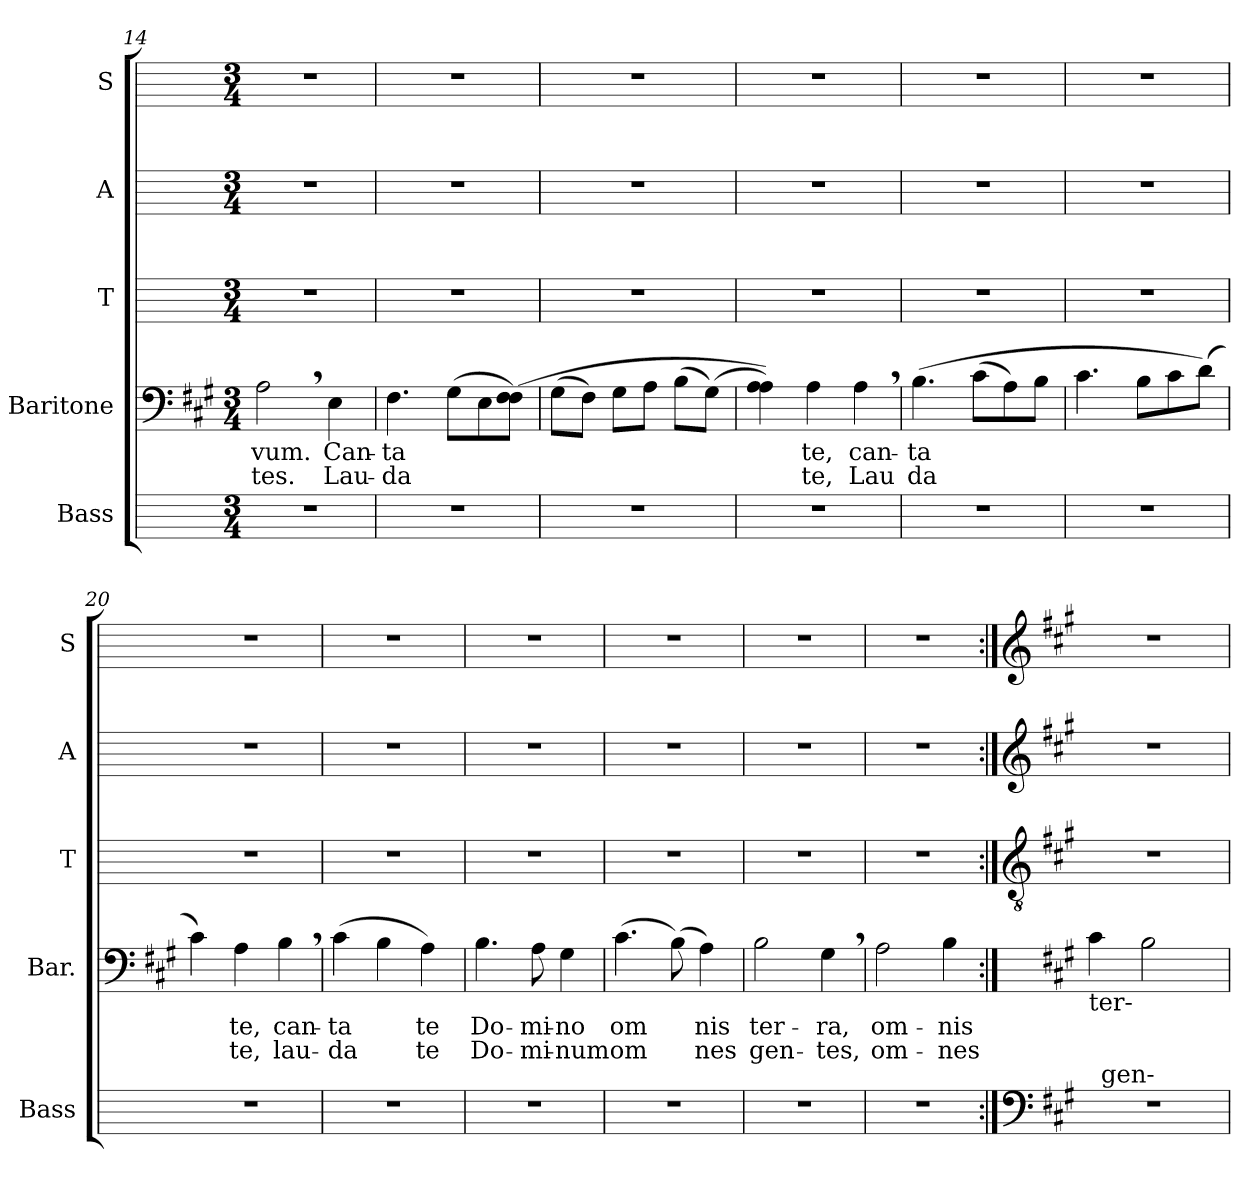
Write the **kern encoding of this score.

**kern	**kern	**text	**text	**kern	**kern	**kern
*part5	*part4	*part4	*part4	*part3	*part2	*part1
*staff5	*staff4	*staff4	*staff4	*staff3	*staff2	*staff1
*I"Bass	*I"Baritone	*	*	*I"T	*I"A	*I"S
*I'Bass	*I'Bar.	*	*	*I'T	*I'A	*I'S
*	*clefF4	*	*	*	*	*
*k[]	*k[f#c#g#]	*	*	*k[]	*k[]	*k[]
*C:	*A:	*	*	*C:	*C:	*C:
*M3/4	*M3/4	*	*	*M3/4	*M3/4	*M3/4
=14	=14	=14	=14	=14	=14	=14
!	!	!LO:LY:b:cj	!LO:LY:b:cj	!	!	!
2.r	2A,>\	-vum.	tes.	2.r	2.r	2.r
!	!	!LO:LY:b:cj	!LO:LY:b:cj	!	!	!
.	4E\	Can-	-Lau-	.	.	.
=15	=15	=15	=15	=15	=15	=15
!	!	!LO:LY:b:cj	!LO:LY:b:cj	!	!	!
2.r	4.F#\	-ta-	-da-	2.r	2.r	2.r
!	!	!LO:LY:b:cj	!LO:LY:b:cj	!	!	!
.	(>8G#\L	--	--	.	.	.
!	!	!LO:LY:b:cj	!LO:LY:b:cj	!	!	!
.	8E\	--	--	.	.	.
!	!	!LO:LY:b:cj	!LO:LY:b:cj	!	!	!
.	(>8F#\ 8F#\J)	--	--	.	.	.
!!LO:LB:g=z
=16	=16	=16	=16	=16	=16	=16
!	!	!LO:LY:b:cj	!	!	!	!
2.r	(>8G#\L	--	.	2.r	2.r	2.r
!	!	!LO:LY:b:cj	!	!	!	!
.	8F#\J)	--	.	.	.	.
!	!	!LO:LY:b:cj	!	!	!	!
.	8G#\L	--	.	.	.	.
!	!	!LO:LY:b:cj	!	!	!	!
.	8A\J	--	.	.	.	.
!	!	!LO:LY:b:cj	!	!	!	!
.	(>8B\L	--	.	.	.	.
!	!	!LO:LY:b:cj	!	!	!	!
.	(>8G#\J)	--	.	.	.	.
=17	=17	=17	=17	=17	=17	=17
!	!	!LO:LY:b:cj	!LO:LY:b:cj	!	!	!
2.r	4A\ 4A\))	--	-	2.r	2.r	2.r
!	!	!LO:LY:b:cj	!LO:LY:b:cj	!	!	!
.	4A\	te,	te,	.	.	.
!	!	!LO:LY:b:cj	!LO:LY:b:cj	!	!	!
.	4A,>\	can-	-Lau	.	.	.
=18	=18	=18	=18	=18	=18	=18
!	!	!LO:LY:b:cj	!LO:LY:b:cj	!	!	!
2.r	(>4.B\	ta-	-da-	2.r	2.r	2.r
!	!	!LO:LY:b:cj	!LO:LY:b:cj	!	!	!
.	(>8c#\L	--	--	.	.	.
!	!	!LO:LY:b:cj	!LO:LY:b:cj	!	!	!
.	8A\)	--	--	.	.	.
!	!	!LO:LY:b:cj	!LO:LY:b:cj	!	!	!
.	8B\J	--	--	.	.	.
=19	=19	=19	=19	=19	=19	=19
!	!	!LO:LY:b:cj	!	!	!	!
2.r	4.c#\	--	.	2.r	2.r	2.r
!	!	!LO:LY:b:cj	!	!	!	!
.	8B\L	--	.	.	.	.
!	!	!LO:LY:b:cj	!	!	!	!
.	8c#\	--	.	.	.	.
!	!	!LO:LY:b:cj	!	!	!	!
.	(>8d\J)	--	.	.	.	.
=20	=20	=20	=20	=20	=20	=20
!	!	!LO:LY:b:cj	!LO:LY:b:cj	!	!	!
2.r	4c#\)	--	-	2.r	2.r	2.r
!	!	!LO:LY:b:cj	!LO:LY:b:cj	!	!	!
.	4A\	te,	te,	.	.	.
!	!	!LO:LY:b:cj	!LO:LY:b:cj	!	!	!
.	4B,>\	can-	-lau-	.	.	.
!!LO:LB:g=z
=21	=21	=21	=21	=21	=21	=21
!	!	!LO:LY:b:cj	!LO:LY:b:cj	!	!	!
2.r	(>4c#\	-ta-	-da-	2.r	2.r	2.r
!	!	!LO:LY:b:cj	!LO:LY:b:cj	!	!	!
.	4B\	--	-	.	.	.
!	!	!LO:LY:b:cj	!LO:LY:b:cj	!	!	!
.	4A\)	te	te	.	.	.
=22	=22	=22	=22	=22	=22	=22
!	!	!LO:LY:b:cj	!LO:LY:b:cj	!	!	!
2.r	4.B\	Do-	-Do-	2.r	2.r	2.r
!	!	!LO:LY:b:cj	!LO:LY:b:cj	!	!	!
.	8A\	-mi-	-mi-	.	.	.
!	!	!LO:LY:b:cj	!LO:LY:b:cj	!	!	!
.	4G#\	-no	num	.	.	.
=23	=23	=23	=23	=23	=23	=23
!	!	!LO:LY:b:cj	!LO:LY:b:cj	!	!	!
2.r	(>4.c#\	om-	-om-	2.r	2.r	2.r
!	!	!LO:LY:b:cj	!LO:LY:b:cj	!	!	!
.	(>8B\)	--	-	.	.	.
!	!	!LO:LY:b:cj	!LO:LY:b:cj	!	!	!
.	4A\)	nis	nes	.	.	.
=24	=24	=24	=24	=24	=24	=24
!	!	!LO:LY:b:cj	!LO:LY:b:cj	!	!	!
2.r	2B\	ter-	-gen-	2.r	2.r	2.r
!	!	!LO:LY:b:cj	!LO:LY:b:cj	!	!	!
.	4G#,>\	-ra,	tes,	.	.	.
=25	=25	=25	=25	=25	=25	=25
!	!	!LO:LY:b:cj	!LO:LY:b:cj	!	!	!
2.r	2A\	om-	-om-	2.r	2.r	2.r
!	!	!LO:LY:b:cj	!LO:LY:b:cj	!	!	!
.	4B\	-nis	nes	.	.	.
!!LO:PB:g=z
=26:|!	=26:|!	=26:|!	=26:|!	=26:|!	=26:|!	=26:|!
*clefF4	*	*	*	*clefGv2	*clefG2	*clefG2
*k[f#c#g#]	*	*	*	*k[f#c#g#]	*k[f#c#g#]	*k[f#c#g#]
*A:	*	*	*	*A:	*A:	*A:
!	!LO:TX:b:t=ter-	!	!	!	!	!
!	!	!LO:LY:b:cj	!	!	!	!
*^	*	*	*	*	*	*
2.r	32ryy	4c#\	.	.	2.r	2.r	2.r
!	!LO:TX:a:t=gen-	!	!	!	!	!	!
.	2ryy	.	.	.	.	.	.
!	!	!	!LO:LY:b:cj	!	!	!	!
.	.	2B\	.	.	.	.	.
.	8..ryy	.	.	.	.	.	.
*v	*v	*	*	*	*	*	*
=	=	=	=	=	=	=
*-	*-	*-	*-	*-	*-	*-
